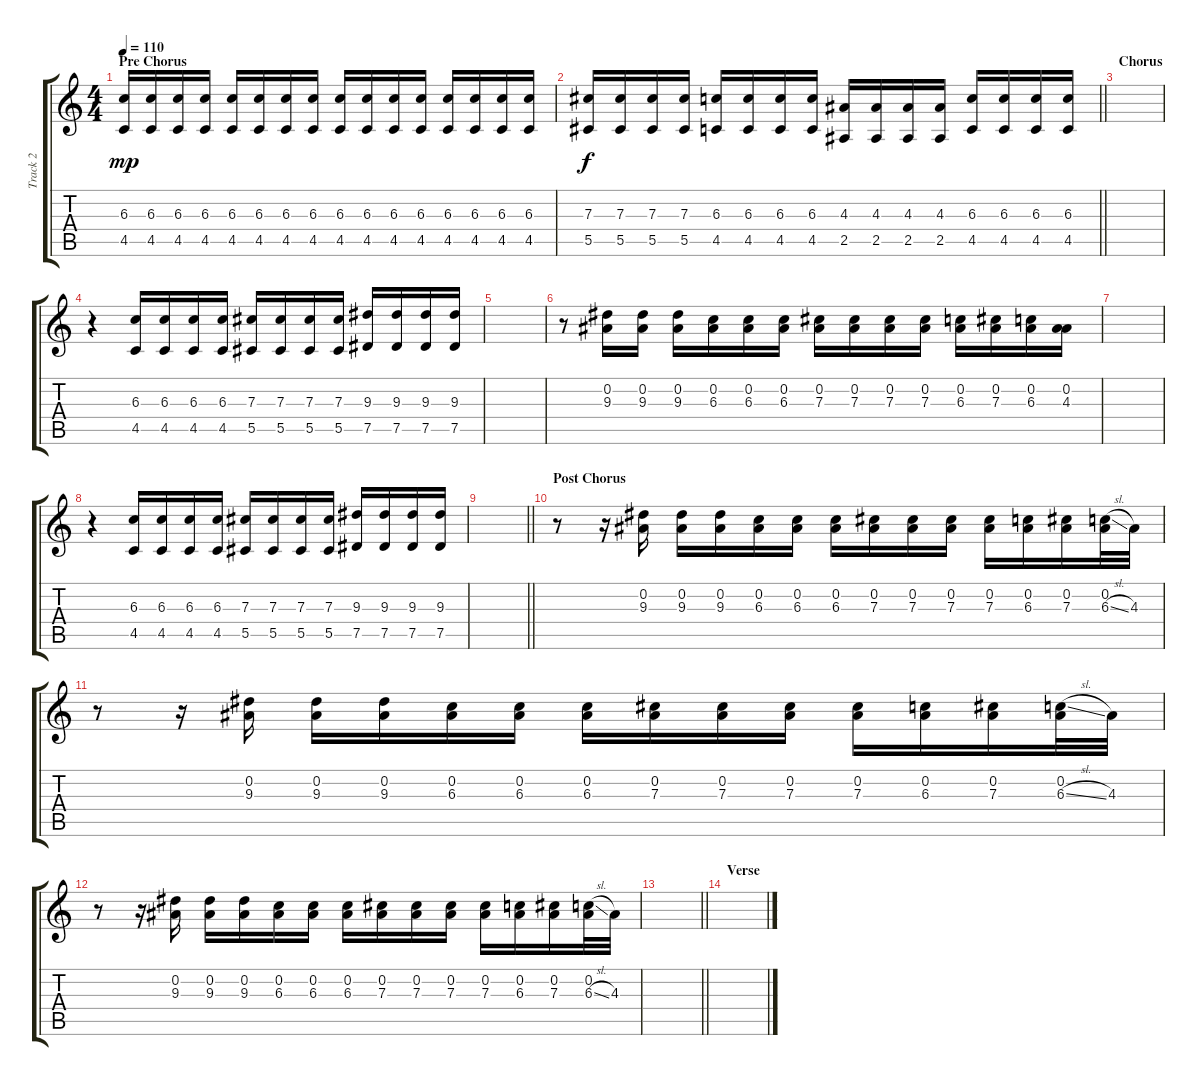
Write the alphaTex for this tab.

\track ("Track 2" "Track 2") {instrument distortionguitar}
\staff {score tabs}
\tuning (Eb4 Bb3 Gb3 Db3 Ab2 Eb2) {hide}
\ts (4 4)
\section ("" "Pre Chorus")
\tempo 110
\clef g2
\ks c
(6.3 4.5).16{dy mp} (6.3 4.5).16 (6.3 4.5).16 (6.3 4.5).16 (6.3 4.5).16 (6.3 4.5).16 (6.3 4.5).16 (6.3 4.5).16 (6.3 4.5).16 (6.3 4.5).16 (6.3 4.5).16 (6.3 4.5).16 (6.3 4.5).16 (6.3 4.5).16 (6.3 4.5).16 (6.3 4.5).16 |
\barLineRight lightlight
(7.3 5.5).16{dy f} (7.3 5.5).16 (7.3 5.5).16 (7.3 5.5).16 (6.3 4.5).16 (6.3 4.5).16 (6.3 4.5).16 (6.3 4.5).16 (4.3 2.5).16 (4.3 2.5).16 (4.3 2.5).16 (4.3 2.5).16 (6.3 4.5).16 (6.3 4.5).16 (6.3 4.5).16 (6.3 4.5).16 |
\section ("" "Chorus")
|
r.4 (6.3 4.5).16 (6.3 4.5).16 (6.3 4.5).16 (6.3 4.5).16 (7.3 5.5).16 (7.3 5.5).16 (7.3 5.5).16 (7.3 5.5).16 (9.3 7.5).16 (9.3 7.5).16 (9.3 7.5).16 (9.3 7.5).16 |
|
r.8 (0.2 9.3).16 (0.2 9.3).16 (0.2 9.3).16 (0.2 6.3).16 (0.2 6.3).16 (0.2 6.3).16 (0.2 7.3).16 (0.2 7.3).16 (0.2 7.3).16 (0.2 7.3).16 (0.2 6.3).16 (0.2 7.3).16 (0.2 6.3).16 (0.2 4.3).16 |
|
r.4 (6.3 4.5).16 (6.3 4.5).16 (6.3 4.5).16 (6.3 4.5).16 (7.3 5.5).16 (7.3 5.5).16 (7.3 5.5).16 (7.3 5.5).16 (9.3 7.5).16 (9.3 7.5).16 (9.3 7.5).16 (9.3 7.5).16 |
\barLineRight lightlight
|
\section ("" "Post Chorus")
r.8 r.16 (0.2 9.3).16 (0.2 9.3).16 (0.2 9.3).16 (0.2 6.3).16 (0.2 6.3).16 (0.2 6.3).16 (0.2 7.3).16 (0.2 7.3).16 (0.2 7.3).16 (0.2 7.3).16 (0.2 6.3).16 (0.2 7.3).16 (0.2 6.3{sl}).32 4.3.32 |
r.8 r.16 (0.2 9.3).16 (0.2 9.3).16 (0.2 9.3).16 (0.2 6.3).16 (0.2 6.3).16 (0.2 6.3).16 (0.2 7.3).16 (0.2 7.3).16 (0.2 7.3).16 (0.2 7.3).16 (0.2 6.3).16 (0.2 7.3).16 (0.2 6.3{sl}).32 4.3.32 |
r.8 r.16 (0.2 9.3).16 (0.2 9.3).16 (0.2 9.3).16 (0.2 6.3).16 (0.2 6.3).16 (0.2 6.3).16 (0.2 7.3).16 (0.2 7.3).16 (0.2 7.3).16 (0.2 7.3).16 (0.2 6.3).16 (0.2 7.3).16 (0.2 6.3{sl}).32 4.3.32 |
\barLineRight lightlight
|
\section ("" "Verse")
